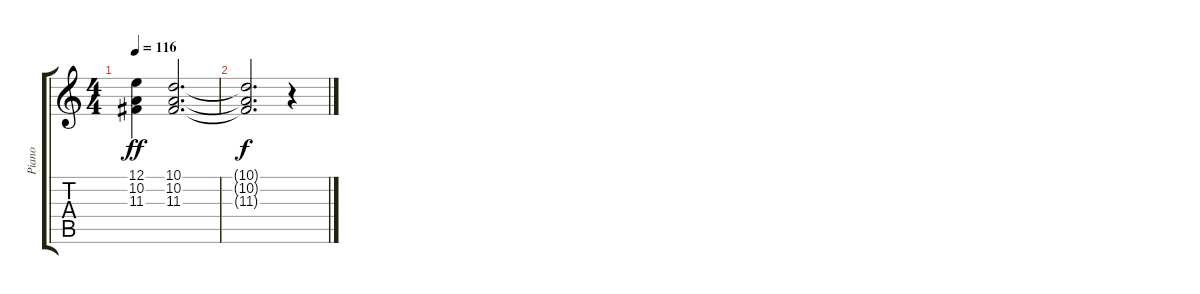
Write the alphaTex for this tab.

\track ("Piano" "Piano") {instrument honkytonkpiano}
\staff {score tabs}
\tuning (E4 B3 G3 D3 A2 E2) {hide}
\ts (4 4)
\tempo 116
\clef g2
\ks c
(12.1 10.2 11.3).4{dy ff} (10.1 10.2 11.3).2{d} |
(10.1{t} 10.2{t} 11.3{t}).2{d dy f} r.4
